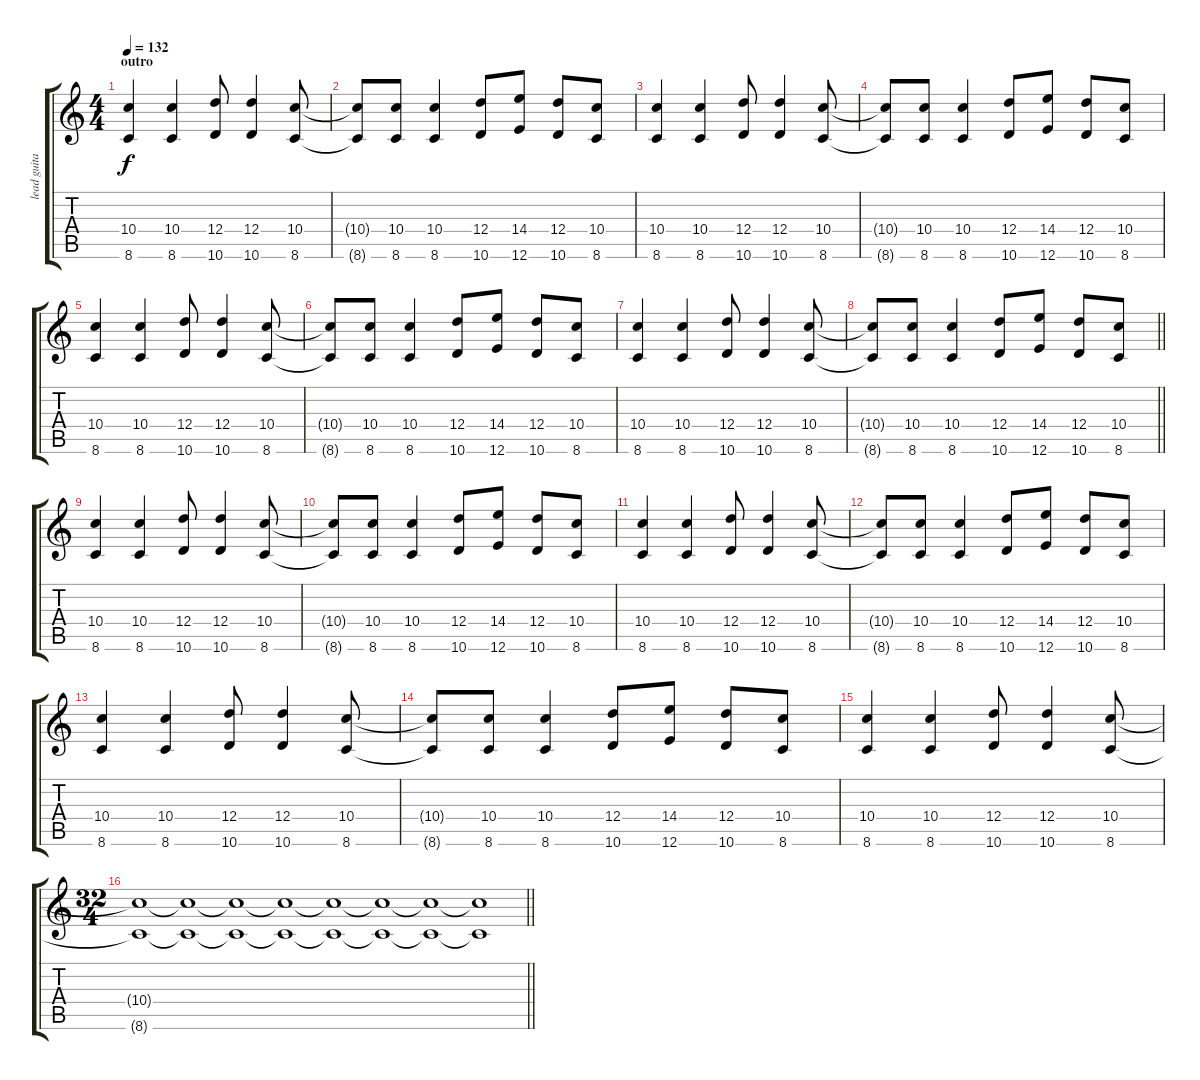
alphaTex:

\track ("lead guitar" "lead guita") {instrument distortionguitar}
\staff {score tabs}
\tuning (E4 B3 G3 D3 A2 E2) {hide}
\ts (4 4)
\section ("" "outro")
\tempo 132
\clef g2
\ks c
(10.4 8.6).4{dy f} (10.4 8.6).4 (12.4 10.6).8 (12.4 10.6).4 (10.4 8.6).8 |
(10.4{t} 8.6{t}).8 (10.4 8.6).8 (10.4 8.6).4 (12.4 10.6).8 (14.4 12.6).8 (12.4 10.6).8 (10.4 8.6).8 |
(10.4 8.6).4 (10.4 8.6).4 (12.4 10.6).8 (12.4 10.6).4 (10.4 8.6).8 |
(10.4{t} 8.6{t}).8 (10.4 8.6).8 (10.4 8.6).4 (12.4 10.6).8 (14.4 12.6).8 (12.4 10.6).8 (10.4 8.6).8 |
(10.4 8.6).4 (10.4 8.6).4 (12.4 10.6).8 (12.4 10.6).4 (10.4 8.6).8 |
(10.4{t} 8.6{t}).8 (10.4 8.6).8 (10.4 8.6).4 (12.4 10.6).8 (14.4 12.6).8 (12.4 10.6).8 (10.4 8.6).8 |
(10.4 8.6).4 (10.4 8.6).4 (12.4 10.6).8 (12.4 10.6).4 (10.4 8.6).8 |
\barLineRight lightlight
(10.4{t} 8.6{t}).8 (10.4 8.6).8 (10.4 8.6).4 (12.4 10.6).8 (14.4 12.6).8 (12.4 10.6).8 (10.4 8.6).8 |
\section ("" "")
(10.4 8.6).4 (10.4 8.6).4 (12.4 10.6).8 (12.4 10.6).4 (10.4 8.6).8 |
(10.4{t} 8.6{t}).8 (10.4 8.6).8 (10.4 8.6).4 (12.4 10.6).8 (14.4 12.6).8 (12.4 10.6).8 (10.4 8.6).8 |
(10.4 8.6).4 (10.4 8.6).4 (12.4 10.6).8 (12.4 10.6).4 (10.4 8.6).8 |
(10.4{t} 8.6{t}).8 (10.4 8.6).8 (10.4 8.6).4 (12.4 10.6).8 (14.4 12.6).8 (12.4 10.6).8 (10.4 8.6).8 |
(10.4 8.6).4 (10.4 8.6).4 (12.4 10.6).8 (12.4 10.6).4 (10.4 8.6).8 |
(10.4{t} 8.6{t}).8 (10.4 8.6).8 (10.4 8.6).4 (12.4 10.6).8 (14.4 12.6).8 (12.4 10.6).8 (10.4 8.6).8 |
(10.4 8.6).4 (10.4 8.6).4 (12.4 10.6).8 (12.4 10.6).4 (10.4 8.6).8 |
\ts (32 4)
\barLineRight lightlight
(10.4{t} 8.6{t}).1 (10.4{t} 8.6{t}).1 (10.4{t} 8.6{t}).1 (10.4{t} 8.6{t}).1 (10.4{t} 8.6{t}).1 (10.4{t} 8.6{t}).1 (10.4{t} 8.6{t}).1 (10.4{t} 8.6{t}).1
